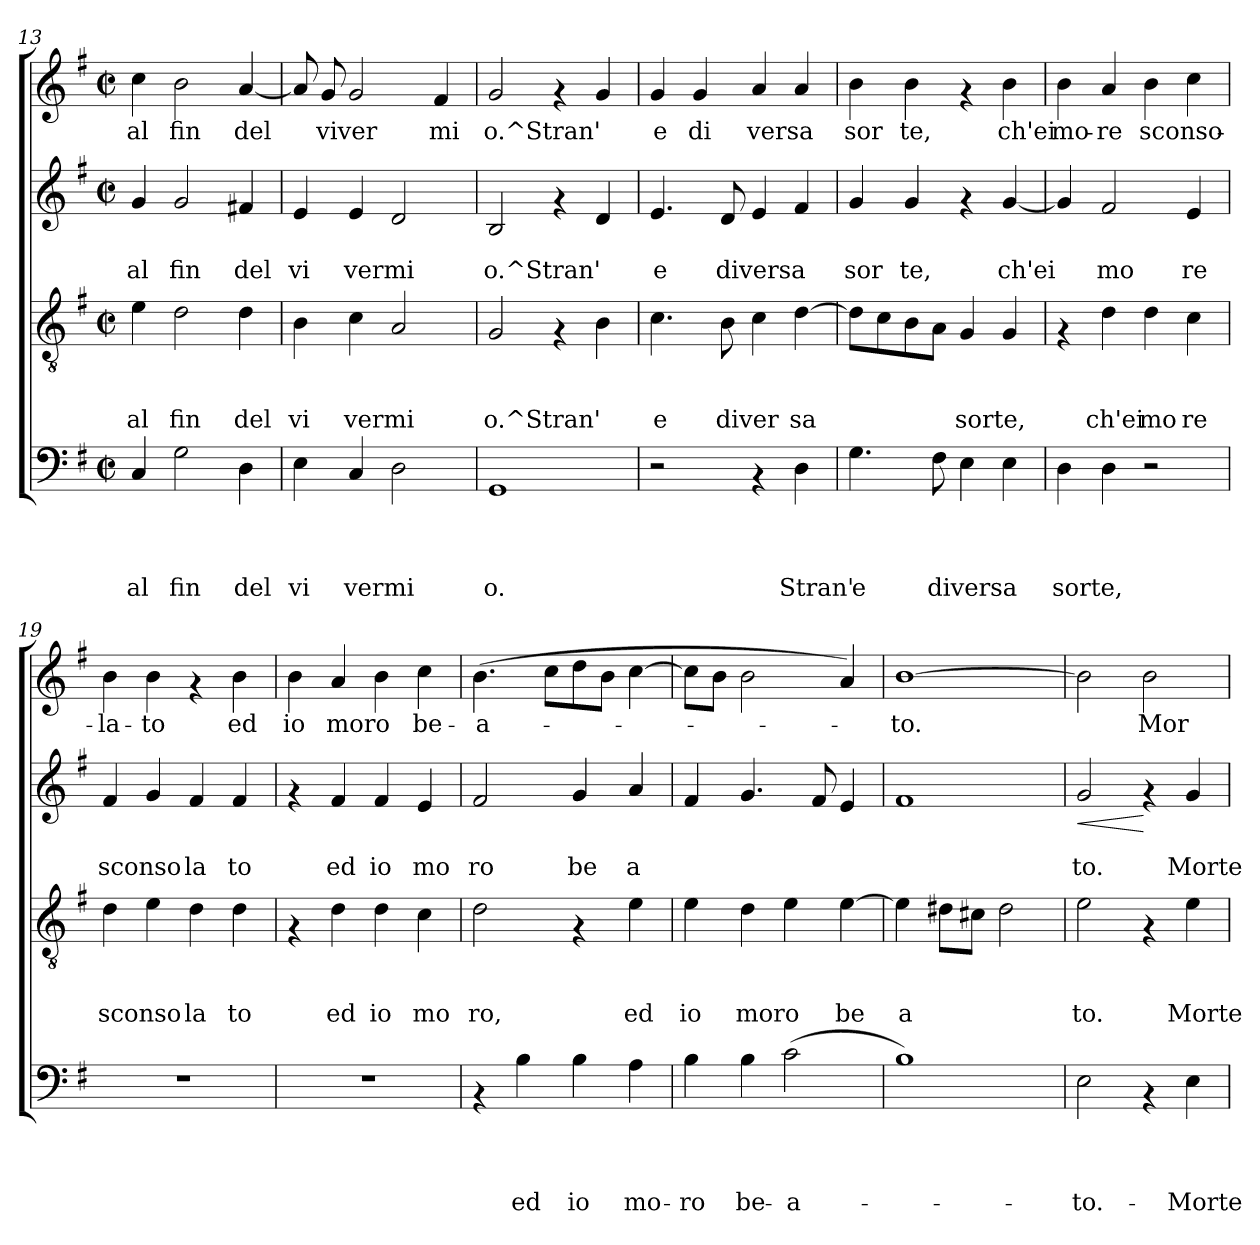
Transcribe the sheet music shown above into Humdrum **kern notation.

**kern	**text	**text	**text	**text	**kern	**text	**text	**text	**kern	**text	**text	**dynam	**kern	**text
*part4	*part4	*part4	*part4	*part4	*part3	*part3	*part3	*part3	*part2	*part2	*part2	*part2	*part1	*part1
*staff4	*staff4	*staff4	*staff4	*staff4	*staff3	*staff3	*staff3	*staff3	*staff2	*staff2	*staff2	*staff2	*staff1	*staff1
*clefF4	*	*	*	*	*clefGv2	*	*	*	*clefG2	*	*	*	*clefG2	*
*k[f#]	*	*	*	*	*k[f#]	*	*	*	*k[f#]	*	*	*	*k[f#]	*
*G:	*	*	*	*	*G:	*	*	*	*G:	*	*	*	*G:	*
*M2/2	*	*	*	*	*M2/2	*	*	*	*M2/2	*	*	*	*M2/2	*
*met(c|)	*	*	*	*	*met(c|)	*	*	*	*met(c|)	*	*	*	*met(c|)	*
=13	=13	=13	=13	=13	=13	=13	=13	=13	=13	=13	=13	=13	=13	=13
!	!	!	!	!LO:LY:b	!	!	!	!LO:LY:b	!	!	!LO:LY:b	!	!	!LO:LY:b
4C/	.	.	.	al	4e\	.	.	al	4g/	.	al	.	4cc\	al
!	!	!	!	!LO:LY:b	!	!	!	!LO:LY:b	!	!	!LO:LY:b	!	!	!LO:LY:b
2G\	.	.	.	fin	2d\	.	.	fin	2g/	.	fin	.	2b\	fin
!	!	!	!	!LO:LY:b	!	!	!	!LO:LY:b	!	!	!LO:LY:b	!	!	!LO:LY:b
4D\	.	.	.	del	4d\	.	.	del	4f#X/	.	del	.	[<4a/	del
=14	=14	=14	=14	=14	=14	=14	=14	=14	=14	=14	=14	=14	=14	=14
!	!	!	!	!LO:LY:b	!	!	!	!LO:LY:b	!	!	!LO:LY:b	!	!	!
4E\	.	.	.	vi	4B\	.	.	vi	4e/	.	vi	.	8a/]	.
!	!	!	!	!	!	!	!	!	!	!	!	!	!	!LO:LY:b
.	.	.	.	.	.	.	.	.	.	.	.	.	8g/	viver
!	!	!	!	!LO:LY:b	!	!	!	!LO:LY:b	!	!	!LO:LY:b	!	!	!
4C/	.	.	.	vermi	4c\	.	.	vermi	4e/	.	vermi	.	2g/	.
2D\	.	.	.	.	2A/	.	.	.	2d/	.	.	.	.	.
!	!	!	!	!	!	!	!	!	!	!	!	!	!	!LO:LY:b
.	.	.	.	.	.	.	.	.	.	.	.	.	4f#/	mi
=15	=15	=15	=15	=15	=15	=15	=15	=15	=15	=15	=15	=15	=15	=15
!	!	!	!	!LO:LY:b	!	!	!	!LO:LY:b	!	!	!LO:LY:b	!	!	!LO:LY:b
1GG	.	.	.	o.	2G/	.	.	o.^Stran'	2B/	.	o.^Stran'	.	2g/	o.^Stran'
.	.	.	.	.	4rF	.	.	.	4rf	.	.	.	4rf	.
.	.	.	.	.	4B\	.	.	.	4d/	.	.	.	4g/	.
=16	=16	=16	=16	=16	=16	=16	=16	=16	=16	=16	=16	=16	=16	=16
!	!	!	!	!	!	!	!	!LO:LY:b	!	!	!LO:LY:b	!	!	!LO:LY:b
2r	.	.	.	.	4.c\	.	.	e	4.e/	.	e	.	4g/	e
!	!	!	!	!	!	!	!	!	!	!	!	!	!	!LO:LY:b
.	.	.	.	.	.	.	.	.	.	.	.	.	4g/	di
!	!	!	!	!	!	!	!	!LO:LY:b	!	!	!LO:LY:b	!	!	!
.	.	.	.	.	8B\	.	.	diver	8d/	.	diversa	.	.	.
!	!	!	!	!	!	!	!	!	!	!	!	!	!	!LO:LY:b
4rAA	.	.	.	.	4c\	.	.	.	4e/	.	.	.	4a/	versa
!	!	!	!	!LO:LY:b	!	!	!	!LO:LY:b	!	!	!	!	!	!
4D\	.	.	.	Stran'	[>4d\	.	.	sa	4f#/	.	.	.	4a/	.
=17	=17	=17	=17	=17	=17	=17	=17	=17	=17	=17	=17	=17	=17	=17
!	!	!	!	!LO:LY:b	!	!	!	!	!	!	!LO:LY:b	!	!	!LO:LY:b
4.G\	.	.	.	e	8d\L]	.	.	.	4g/	.	sor	.	4b\	sor
.	.	.	.	.	8c\	.	.	.	.	.	.	.	.	.
!	!	!	!	!	!	!	!	!	!	!	!LO:LY:b	!	!	!LO:LY:b
.	.	.	.	.	8B\	.	.	.	4g/	.	te,	.	4b\	te,
!	!	!	!	!LO:LY:b	!	!	!	!	!	!	!	!	!	!
8F#\	.	.	.	diversa	8A\J	.	.	.	.	.	.	.	.	.
!	!	!	!	!	!	!	!	!LO:LY:b	!	!	!	!	!	!
4E\	.	.	.	.	4G/	.	.	sorte,	4rf	.	.	.	4rf	.
!	!	!	!	!	!	!	!	!	!	!	!LO:LY:b	!	!	!LO:LY:b
4E\	.	.	.	.	4G/	.	.	.	[<4g/	.	ch'ei	.	4b\	ch'ei
!!LO:PB:g=z
=18	=18	=18	=18	=18	=18	=18	=18	=18	=18	=18	=18	=18	=18	=18
!	!	!	!	!LO:LY:b	!	!	!	!	!	!	!	!	!	!LO:LY:b
4D\	.	.	.	sorte,	4rF	.	.	.	4g/]	.	.	.	4b\	mo-
!	!	!	!	!	!	!	!	!LO:LY:b	!	!	!LO:LY:b	!	!	!LO:LY:b
4D\	.	.	.	.	4d\	.	.	ch'ei	2f#/	.	mo	.	4a/	-re
!	!	!	!	!	!	!	!	!LO:LY:b	!	!	!	!	!	!LO:LY:b
2r	.	.	.	.	4d\	.	.	mo	.	.	.	.	4b\	sconso-
!	!	!	!	!	!	!	!	!LO:LY:b	!	!	!LO:LY:b	!	!	!
.	.	.	.	.	4c\	.	.	re	4e/	.	re	.	4cc\	.
=19	=19	=19	=19	=19	=19	=19	=19	=19	=19	=19	=19	=19	=19	=19
!	!	!	!	!	!	!	!	!LO:LY:b	!	!	!LO:LY:b	!	!	!LO:LY:b
1r	.	.	.	.	4d\	.	.	sconso	4f#/	.	sconso	.	4b\	-la-
!	!	!	!	!	!	!	!	!	!	!	!	!	!	!LO:LY:b
.	.	.	.	.	4e\	.	.	.	4g/	.	.	.	4b\	-to
!	!	!	!	!	!	!	!	!LO:LY:b	!	!	!LO:LY:b	!	!	!
.	.	.	.	.	4d\	.	.	la	4f#/	.	la	.	4rf	.
!	!	!	!	!	!	!	!	!LO:LY:b	!	!	!LO:LY:b	!	!	!LO:LY:b
.	.	.	.	.	4d\	.	.	to	4f#/	.	to	.	4b\	ed
=20	=20	=20	=20	=20	=20	=20	=20	=20	=20	=20	=20	=20	=20	=20
!	!	!	!	!	!	!	!	!	!	!	!	!	!	!LO:LY:b
1r	.	.	.	.	4rF	.	.	.	4rf	.	.	.	4b\	io
!	!	!	!	!	!	!	!	!LO:LY:b	!	!	!LO:LY:b	!	!	!LO:LY:b
.	.	.	.	.	4d\	.	.	ed	4f#/	.	ed	.	4a/	moro
!	!	!	!	!	!	!	!	!LO:LY:b	!	!	!LO:LY:b	!	!	!
.	.	.	.	.	4d\	.	.	io	4f#/	.	io	.	4b\	.
!	!	!	!	!	!	!	!	!LO:LY:b	!	!	!LO:LY:b	!	!	!LO:LY:b
.	.	.	.	.	4c\	.	.	mo	4e/	.	mo	.	4cc\	be-
=21	=21	=21	=21	=21	=21	=21	=21	=21	=21	=21	=21	=21	=21	=21
!	!	!	!	!	!	!	!	!LO:LY:b	!	!	!LO:LY:b	!	!	!LO:LY:b
4rAA	.	.	.	.	2d\	.	.	ro,	2f#/	.	ro	.	(>4.b\	-a-
!	!	!	!	!LO:LY:b	!	!	!	!	!	!	!	!	!	!
4B\	.	.	.	ed	.	.	.	.	.	.	.	.	.	.
.	.	.	.	.	.	.	.	.	.	.	.	.	8cc\L	.
!	!	!	!	!LO:LY:b	!	!	!	!	!	!	!LO:LY:b	!	!	!
4B\	.	.	.	io	4rF	.	.	.	4g/	.	be	.	8dd\	.
.	.	.	.	.	.	.	.	.	.	.	.	.	8b\J	.
!	!	!	!	!LO:LY:b	!	!	!	!LO:LY:b	!	!	!LO:LY:b	!	!	!
4A\	.	.	.	mo-	4e\	.	.	ed	4a/	.	a	.	[>4cc\	.
=22	=22	=22	=22	=22	=22	=22	=22	=22	=22	=22	=22	=22	=22	=22
!	!	!	!	!LO:LY:b	!	!	!	!LO:LY:b	!	!	!	!	!	!
4B\	.	.	.	-ro	4e\	.	.	io	4f#/	.	.	.	8cc\L]	.
.	.	.	.	.	.	.	.	.	.	.	.	.	8b\J	.
!	!	!	!	!LO:LY:b	!	!	!	!LO:LY:b	!	!	!	!	!	!
4B\	.	.	.	be-	4d\	.	.	moro	4.g/	.	.	.	2b\	.
!	!	!	!	!LO:LY:b	!	!	!	!	!	!	!	!	!	!
(>2c\	.	.	.	-a-	4e\	.	.	.	.	.	.	.	.	.
.	.	.	.	.	.	.	.	.	8f#/	.	.	.	.	.
!	!	!	!	!	!	!	!	!LO:LY:b	!	!	!	!	!	!
.	.	.	.	.	[<4e\	.	.	be	4e/	.	.	.	4a/)	.
=23	=23	=23	=23	=23	=23	=23	=23	=23	=23	=23	=23	=23	=23	=23
!	!	!	!	!	!	!	!	!LO:LY:b	!	!	!	!	!	!LO:LY:b
1B)	.	.	.	.	4e\]	.	.	a	1f#	.	.	.	[>1b	-to.
.	.	.	.	.	8d#X\L	.	.	.	.	.	.	.	.	.
.	.	.	.	.	8c#X\J	.	.	.	.	.	.	.	.	.
.	.	.	.	.	2d#\	.	.	.	.	.	.	.	.	.
=24	=24	=24	=24	=24	=24	=24	=24	=24	=24	=24	=24	=24	=24	=24
!	!	!	!	!LO:LY:b	!	!	!	!LO:LY:b	!	!	!LO:LY:b	!LO:HP:b	!	!
2E\	.	.	.	-to.-	2e\	.	.	to.	2g/	.	to.	<	2b\]	.
!	!	!	!	!	!	!	!	!	!	!	!	!	!	!LO:LY:b
4rAA	.	.	.	.	4rF	.	.	.	4rf	.	.	[	2b\	Mor-
!	!	!	!	!LO:LY:b	!	!	!	!LO:LY:b	!	!	!LO:LY:b	!	!	!
4E\	.	.	.	-Morte	4e\	.	.	Morte	4g/	.	Morte	.	.	.
=	=	=	=	=	=	=	=	=	=	=	=	=	=	=
*-	*-	*-	*-	*-	*-	*-	*-	*-	*-	*-	*-	*-	*-	*-
